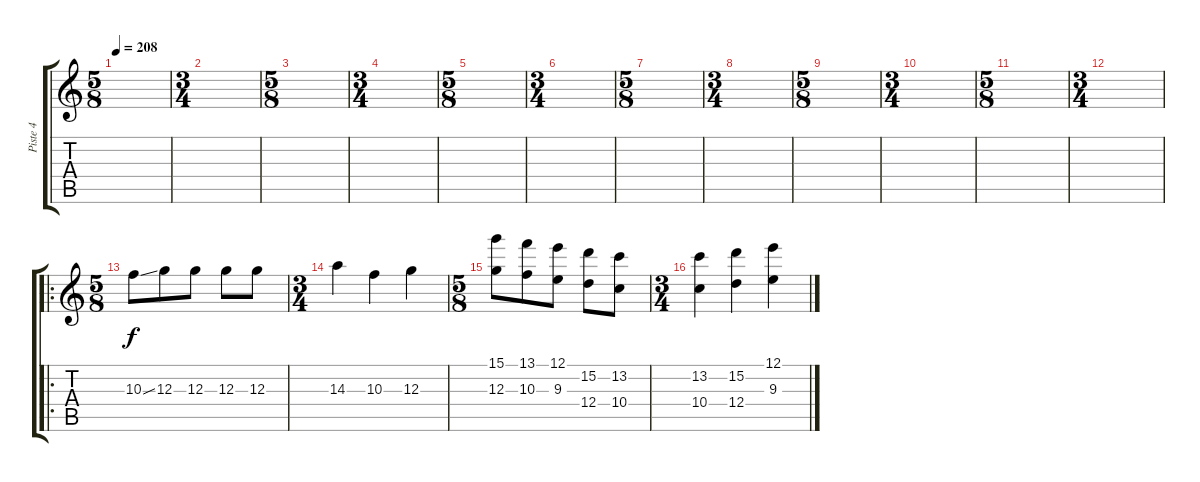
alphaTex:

\track ("Piste 4" "Piste 4") {instrument distortionguitar}
\staff {score tabs}
\tuning (E4 B3 G3 D3 A2 E2) {hide}
\ts (5 8)
\tempo 208
\clef g2
\ks c
|
\ts (3 4)
|
\ts (5 8)
|
\ts (3 4)
|
\ts (5 8)
|
\ts (3 4)
|
\ts (5 8)
|
\ts (3 4)
|
\ts (5 8)
|
\ts (3 4)
|
\ts (5 8)
|
\ts (3 4)
|
\ro
\ts (5 8)
10.3{ss}.8 12.3.8 12.3.8 12.3.8 12.3.8 |
\ts (3 4)
14.3.4 10.3.4 12.3.4 |
\ts (5 8)
(15.1 12.3).8 (13.1 10.3).8 (12.1 9.3).8 (15.2 12.4).8 (13.2 10.4).8 |
\ts (3 4)
(13.2 10.4).4 (15.2 12.4).4 (12.1 9.3).4
